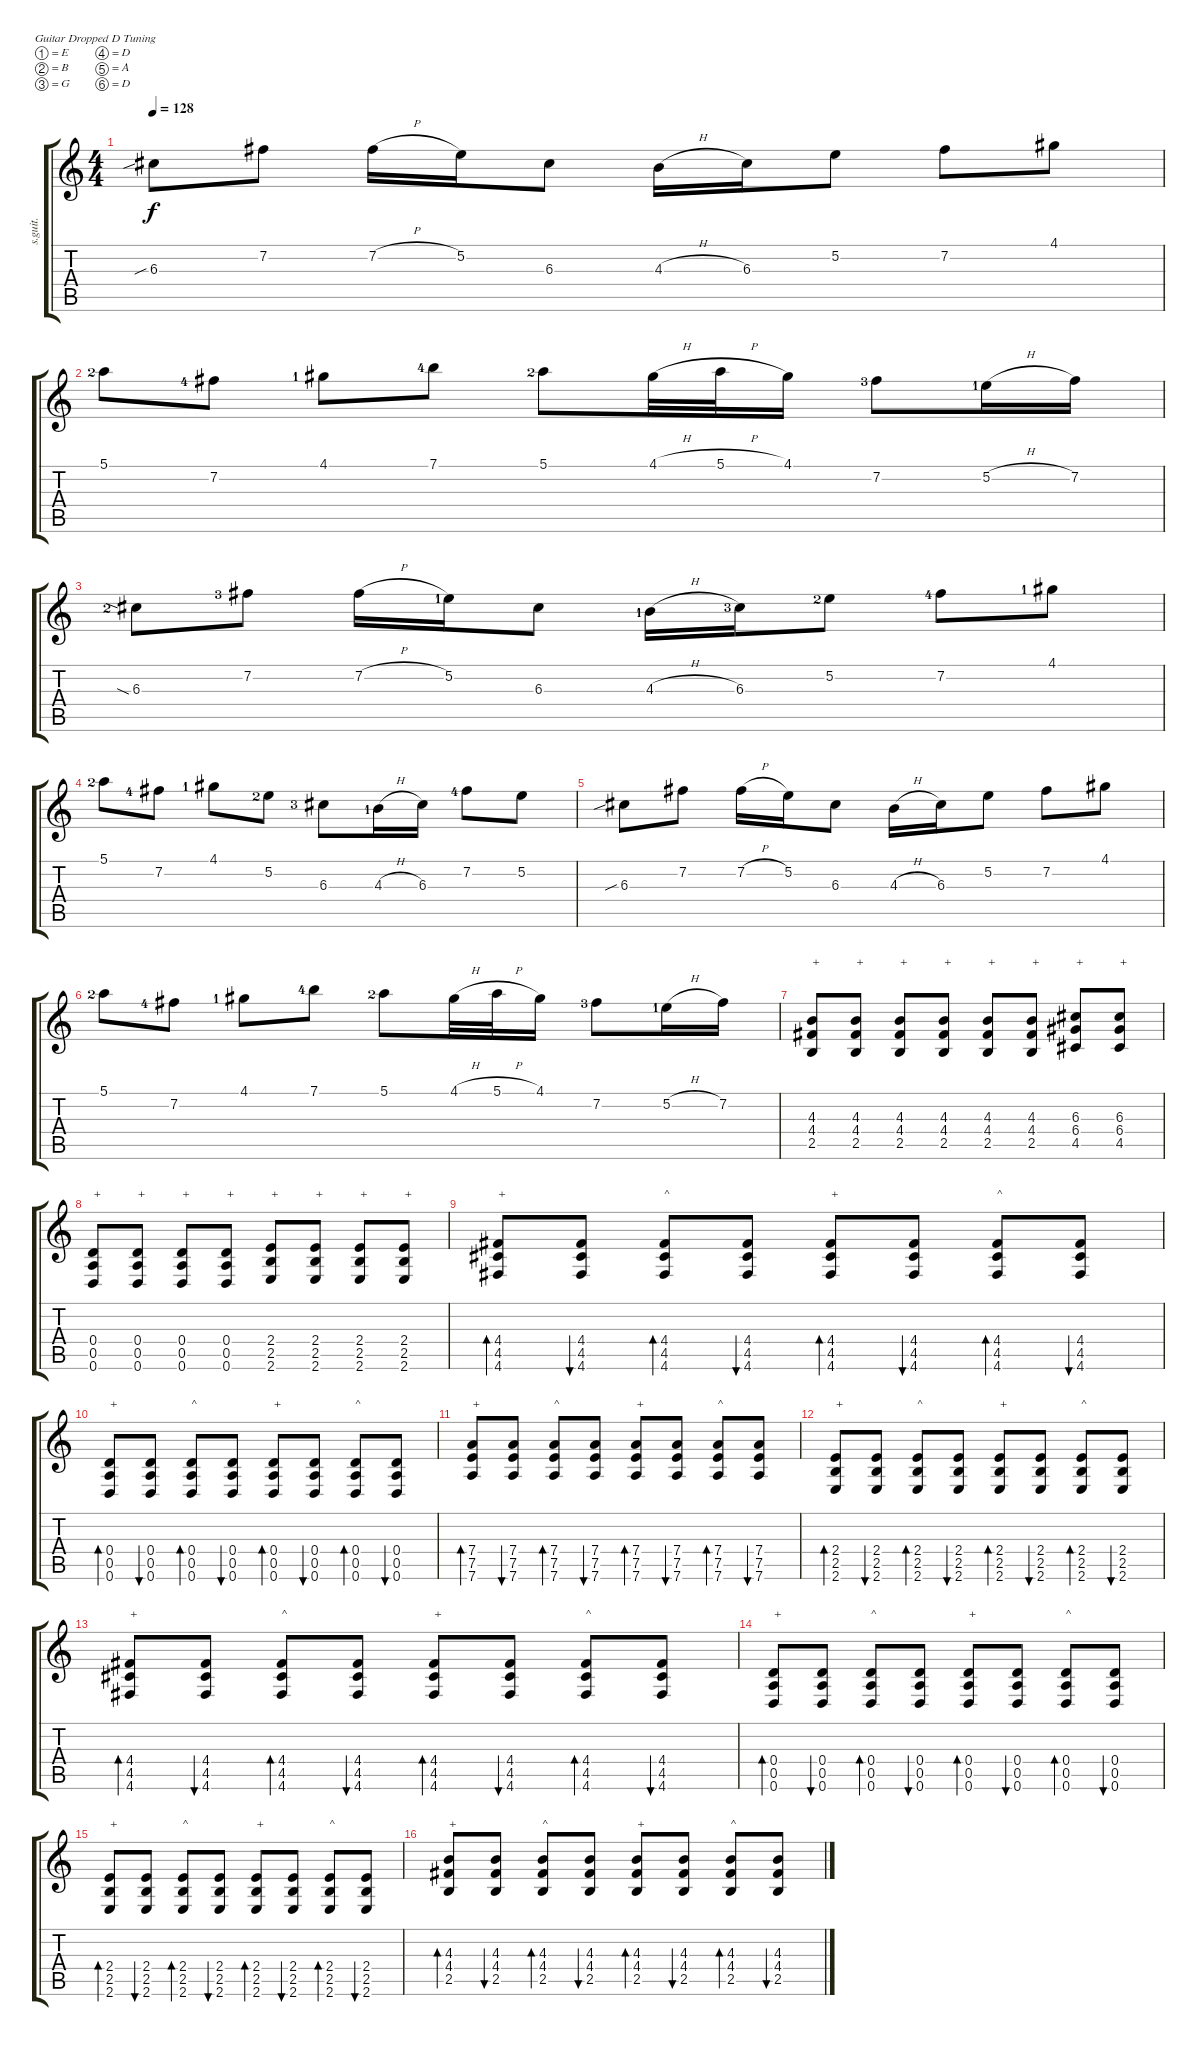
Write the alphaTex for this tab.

\defaultSystemsLayout 4
\bracketExtendMode groupsimilarinstruments
\otherSystemsTrackNameOrientation horizontal
\track ("宋依凡 " "s.guit.") {instrument acousticguitarsteel}
\staff {score tabs}
\tuning (E4 B3 G3 D3 A2 D2)
\ts (4 4)
\tempo 128
\clef g2
\ks c
6.3{sib acc #}.8{dy f beam Down} 7.2{acc #}.8{beam Down} 7.2{h acc #}.16{beam Down} 5.2.16{beam Down} 6.3{acc #}.8{beam Down} 4.3{h}.16{beam Down} 6.3{acc #}.16{beam Down} 5.2.8{beam Down} 7.2{acc #}.8{beam Down} 4.1{acc #}.8{beam Down} |
5.1{lf 3}.8{beam Down} 7.2{lf 5 acc #}.8{beam Down} 4.1{lf 2 acc #}.8{beam Down} 7.1{lf 5}.8{beam Down} 5.1{lf 3}.8{beam Down} 4.1{h acc #}.32{beam Down} 5.1{h}.32{beam Down} 4.1{acc #}.16{beam Down} 7.2{lf 4 acc #}.8{beam Down} 5.2{h lf 2}.16{beam Down} 7.2{acc #}.16{beam Down} |
6.3{sia lf 3 acc #}.8{beam Down} 7.2{lf 4 acc #}.8{beam Down} 7.2{h acc #}.16{beam Down} 5.2{lf 2}.16{beam Down} 6.3{acc #}.8{beam Down} 4.3{h lf 2}.16{beam Down} 6.3{lf 4 acc #}.16{beam Down} 5.2{lf 3}.8{beam Down} 7.2{lf 5 acc #}.8{beam Down} 4.1{lf 2 acc #}.8{beam Down} |
5.1{lf 3}.8{beam Down} 7.2{lf 5 acc #}.8{beam Down} 4.1{lf 2 acc #}.8{beam Down} 5.2{lf 3}.8{beam Down} 6.3{lf 4 acc #}.8{beam Down} 4.3{h lf 2}.16{beam Down} 6.3{acc #}.16{beam Down} 7.2{lf 5 acc #}.8{beam Down} 5.2.8{beam Down} |
6.3{sib acc #}.8{beam Down} 7.2{acc #}.8{beam Down} 7.2{h acc #}.16{beam Down} 5.2.16{beam Down} 6.3{acc #}.8{beam Down} 4.3{h}.16{beam Down} 6.3{acc #}.16{beam Down} 5.2.8{beam Down} 7.2{acc #}.8{beam Down} 4.1{acc #}.8{beam Down} |
5.1{lf 3}.8{beam Down} 7.2{lf 5 acc #}.8{beam Down} 4.1{lf 2 acc #}.8{beam Down} 7.1{lf 5}.8{beam Down} 5.1{lf 3}.8{beam Down} 4.1{h acc #}.32{beam Down} 5.1{h}.32{beam Down} 4.1{acc #}.16{beam Down} 7.2{lf 4 acc #}.8{beam Down} 5.2{h lf 2}.16{beam Down} 7.2{acc #}.16{beam Down} |
(4.3 4.4{acc #} 2.5).8{txt "+" beam Up} (4.3 4.4{acc #} 2.5).8{txt "+" beam Up} (4.3 4.4{acc #} 2.5).8{txt "+" beam Up} (4.3 4.4{acc #} 2.5).8{txt "+" beam Up} (4.3 4.4{acc #} 2.5).8{txt "+" beam Up} (4.3 4.4{acc #} 2.5).8{txt "+" beam Up} (6.3{acc #} 6.4{acc #} 4.5{acc #}).8{txt "+" beam Up} (6.3{acc #} 6.4{acc #} 4.5{acc #}).8{txt "+" beam Up} |
(0.4 0.5 0.6).8{txt "+" beam Up} (0.4 0.5 0.6).8{txt "+" beam Up} (0.4 0.5 0.6).8{txt "+" beam Up} (0.4 0.5 0.6).8{txt "+" beam Up} (2.4 2.5 2.6).8{txt "+" beam Up} (2.4 2.5 2.6).8{txt "+" beam Up} (2.4 2.5 2.6).8{txt "+" beam Up} (2.4 2.5 2.6).8{txt "+" beam Up} |
(4.4{acc #} 4.5{acc #} 4.6{acc #}).8{bd 60 txt "+" beam Up} (4.4{acc #} 4.5{acc #} 4.6{acc #}).8{bu 60 beam Up} (4.4{acc #} 4.5{acc #} 4.6{acc #}).8{bd 60 txt "^" beam Up} (4.4{acc #} 4.5{acc #} 4.6{acc #}).8{bu 60 beam Up} (4.4{acc #} 4.5{acc #} 4.6{acc #}).8{bd 60 txt "+" beam Up} (4.4{acc #} 4.5{acc #} 4.6{acc #}).8{bu 60 beam Up} (4.4{acc #} 4.5{acc #} 4.6{acc #}).8{bd 60 txt "^" beam Up} (4.4{acc #} 4.5{acc #} 4.6{acc #}).8{bu 60 beam Up} |
(0.4 0.5 0.6).8{bd 60 txt "+" beam Up} (0.4 0.5 0.6).8{bu 60 beam Up} (0.4 0.5 0.6).8{bd 60 txt "^" beam Up} (0.4 0.5 0.6).8{bu 60 beam Up} (0.4 0.5 0.6).8{bd 60 txt "+" beam Up} (0.4 0.5 0.6).8{bu 60 beam Up} (0.4 0.5 0.6).8{bd 60 txt "^" beam Up} (0.4 0.5 0.6).8{bu 60 beam Up} |
(7.4 7.5 7.6).8{bd 60 txt "+" beam Up} (7.4 7.5 7.6).8{bu 60 beam Up} (7.4 7.5 7.6).8{bd 60 txt "^" beam Up} (7.4 7.5 7.6).8{bu 60 beam Up} (7.4 7.5 7.6).8{bd 60 txt "+" beam Up} (7.4 7.5 7.6).8{bu 60 beam Up} (7.4 7.5 7.6).8{bd 60 txt "^" beam Up} (7.4 7.5 7.6).8{bu 60 beam Up} |
(2.4 2.5 2.6).8{bd 60 txt "+" beam Up} (2.4 2.5 2.6).8{bu 60 beam Up} (2.4 2.5 2.6).8{bd 60 txt "^" beam Up} (2.4 2.5 2.6).8{bu 60 beam Up} (2.4 2.5 2.6).8{bd 60 txt "+" beam Up} (2.4 2.5 2.6).8{bu 60 beam Up} (2.4 2.5 2.6).8{bd 60 txt "^" beam Up} (2.4 2.5 2.6).8{bu 60 beam Up} |
(4.4{acc #} 4.5{acc #} 4.6{acc #}).8{bd 60 txt "+" beam Up} (4.4{acc #} 4.5{acc #} 4.6{acc #}).8{bu 60 beam Up} (4.4{acc #} 4.5{acc #} 4.6{acc #}).8{bd 60 txt "^" beam Up} (4.4{acc #} 4.5{acc #} 4.6{acc #}).8{bu 60 beam Up} (4.4{acc #} 4.5{acc #} 4.6{acc #}).8{bd 60 txt "+" beam Up} (4.4{acc #} 4.5{acc #} 4.6{acc #}).8{bu 60 beam Up} (4.4{acc #} 4.5{acc #} 4.6{acc #}).8{bd 60 txt "^" beam Up} (4.4{acc #} 4.5{acc #} 4.6{acc #}).8{bu 60 beam Up} |
(0.4 0.5 0.6).8{bd 60 txt "+" beam Up} (0.4 0.5 0.6).8{bu 60 beam Up} (0.4 0.5 0.6).8{bd 60 txt "^" beam Up} (0.4 0.5 0.6).8{bu 60 beam Up} (0.4 0.5 0.6).8{bd 60 txt "+" beam Up} (0.4 0.5 0.6).8{bu 60 beam Up} (0.4 0.5 0.6).8{bd 60 txt "^" beam Up} (0.4 0.5 0.6).8{bu 60 beam Up} |
(2.4 2.5 2.6).8{bd 60 txt "+" beam Up} (2.4 2.5 2.6).8{bu 60 beam Up} (2.4 2.5 2.6).8{bd 60 txt "^" beam Up} (2.4 2.5 2.6).8{bu 60 beam Up} (2.4 2.5 2.6).8{bd 60 txt "+" beam Up} (2.4 2.5 2.6).8{bu 60 beam Up} (2.4 2.5 2.6).8{bd 60 txt "^" beam Up} (2.4 2.5 2.6).8{bu 60 beam Up} |
(4.3 4.4{acc #} 2.5).8{bd 60 txt "+" beam Up} (4.3 4.4{acc #} 2.5).8{bu 60 beam Up} (4.3 4.4{acc #} 2.5).8{bd 60 txt "^" beam Up} (4.3 4.4{acc #} 2.5).8{bu 60 beam Up} (4.3 4.4{acc #} 2.5).8{bd 60 txt "+" beam Up} (4.3 4.4{acc #} 2.5).8{bu 60 beam Up} (4.3 4.4{acc #} 2.5).8{bd 60 txt "^" beam Up} (4.3 4.4{acc #} 2.5).8{bu 60 beam Up}
